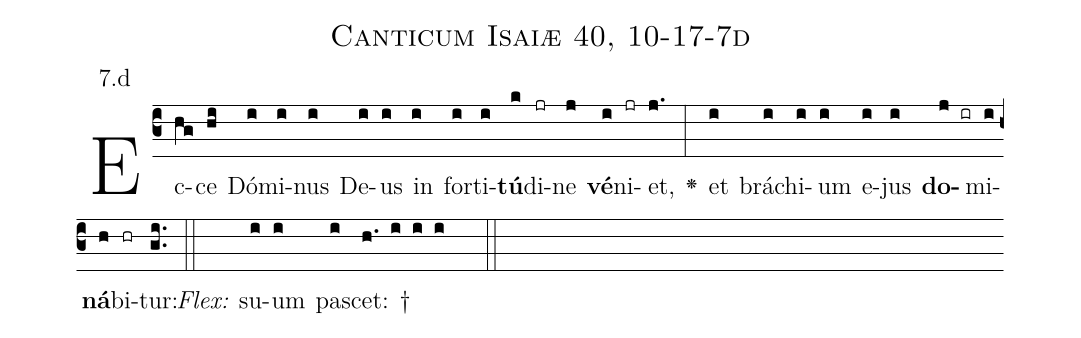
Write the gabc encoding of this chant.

name: Canticum Isaiæ 40, 10-17-7d;
annotation: 7.d;
%%
(c3)Ec(hg)ce(hi) Dó(i)mi(i)nus(i) De(i)us(i) in(i) for(i)ti(i)<b>tú</b>(k)di(jr)ne(j) <b>vé</b>(i)ni(jr)et,(j.) <v>\greheightstar</v>(:) et(i) brá(i)chi(i)um(i) e(i)jus(i) <b>do</b>(j ir)mi(i)<b>ná</b>(h)bi(hr)tur:(gi..) (::)
<i>Flex:</i>()  su(i)um(i) pa(i)scet: †(h. i i i  ::)

%E(i) u(i) o(j) u(i) a(h) e.(gi..) (::)
